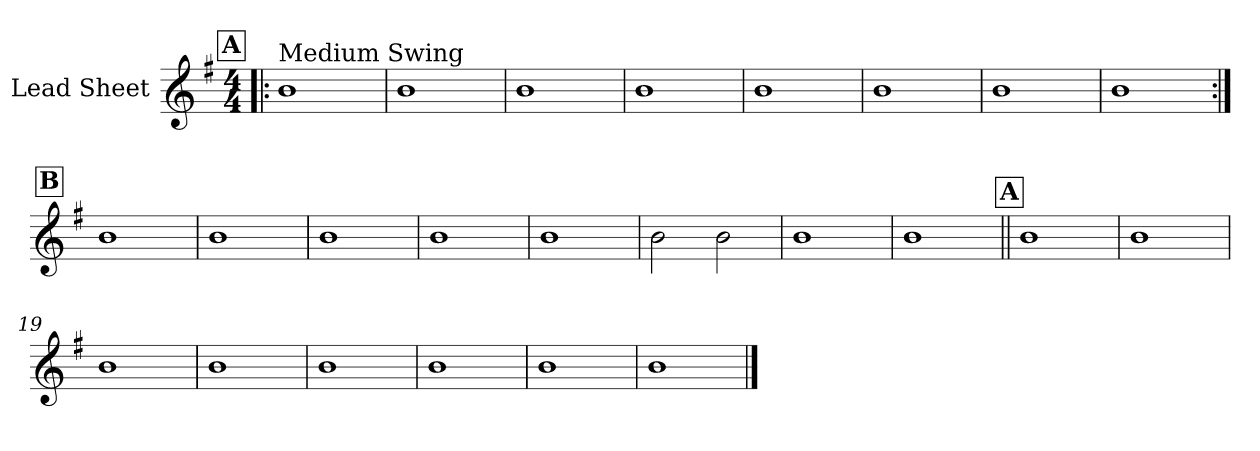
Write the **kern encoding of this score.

**kern
*part1
*staff1
*I"Lead Sheet
*clefG2
*k[f#]
*G:
*M4/4
!!LO:REH:place=s1:a:fs=14:t=A
=1!|:
!LO:TX:a:t=Medium Swing
1b
=2
1b
=3
1b
=4
1b
!!LO:LB:g=z
=5
1b
=6
1b
=7
1b
=8
1b
!!LO:LB:g=z
!!LO:REH:place=s1:a:fs=14:t=B
=9:|!
1b
=10
1b
=11
1b
=12
1b
!!LO:LB:g=z
=13
1b
=14
2b\
2b\
=15
1b
=16
1b
!!LO:LB:g=z
!!LO:REH:place=s1:a:fs=14:t=A
=17||
1b
=18
1b
=19
1b
=20
1b
!!LO:LB:g=z
=21
1b
=22
1b
=23
1b
=24
1b
==
*-
